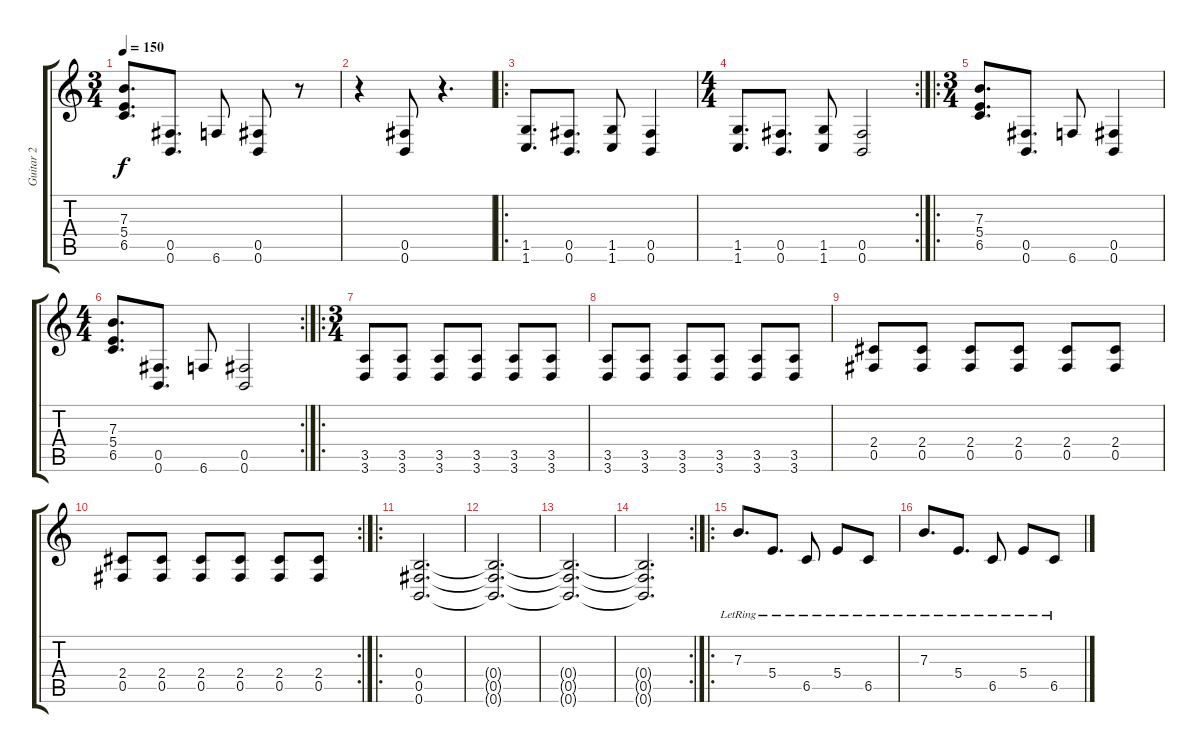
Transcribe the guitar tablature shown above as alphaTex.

\track ("Guitar 2" "Guitar 2") {instrument distortionguitar}
\staff {score tabs}
\tuning (Db4 Ab3 E3 B2 Gb2 B1) {hide}
\ts (3 4)
\tempo 150
\clef g2
\ks c
(7.3 5.4 6.5).8{d dy f} (0.5 0.6).8{d} 6.6.8 (0.5 0.6).8 r.8 |
r.4 (0.5 0.6).8 r.4{d} |
\ro
(1.5 1.6).8{d} (0.5 0.6).8{d} (1.5 1.6).8 (0.5 0.6).4 |
\rc 2
\ts (4 4)
(1.5 1.6).8{d} (0.5 0.6).8{d} (1.5 1.6).8 (0.5 0.6).2 |
\ro
\ts (3 4)
(7.3 5.4 6.5).8{d} (0.5 0.6).8{d} 6.6.8 (0.5 0.6).4 |
\rc 2
\ts (4 4)
(7.3 5.4 6.5).8{d} (0.5 0.6).8{d} 6.6.8 (0.5 0.6).2 |
\ro
\ts (3 4)
(3.5 3.6).8 (3.5 3.6).8 (3.5 3.6).8 (3.5 3.6).8 (3.5 3.6).8 (3.5 3.6).8 |
(3.5 3.6).8 (3.5 3.6).8 (3.5 3.6).8 (3.5 3.6).8 (3.5 3.6).8 (3.5 3.6).8 |
(2.4 0.5).8 (2.4 0.5).8 (2.4 0.5).8 (2.4 0.5).8 (2.4 0.5).8 (2.4 0.5).8 |
\rc 2
(2.4 0.5).8 (2.4 0.5).8 (2.4 0.5).8 (2.4 0.5).8 (2.4 0.5).8 (2.4 0.5).8 |
\ro
(0.4 0.5 0.6).2{d} |
(0.4{t} 0.5{t} 0.6{t}).2{d} |
(0.4{t} 0.5{t} 0.6{t}).2{d} |
\rc 2
(0.4{t} 0.5{t} 0.6{t}).2{d} |
\ro
7.3{lr}.8{d} 5.4{lr}.8{d} 6.5{lr}.8 5.4{lr}.8 6.5{lr}.8 |
7.3{lr}.8{d} 5.4{lr}.8{d} 6.5{lr}.8 5.4{lr}.8 6.5{lr}.8
